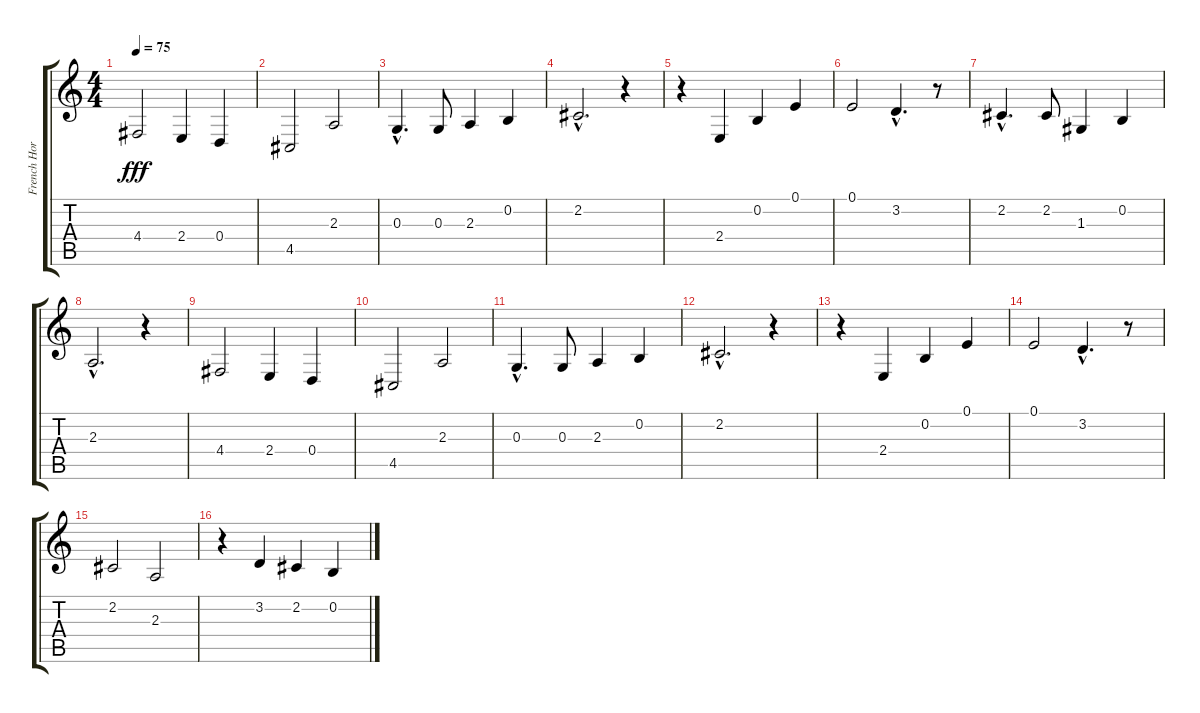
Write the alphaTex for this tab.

\track ("French Horn         " "French Hor") {instrument frenchhorn}
\staff {score tabs}
\tuning (E4 B3 G3 D3 A2 E2) {hide}
\ts (4 4)
\tempo 75
\clef g2
\ks c
4.4.2{dy fff} 2.4.4 0.4.4 |
4.5.2 2.3.2 |
0.3{hac}.4{d} 0.3.8 2.3.4 0.2.4 |
2.2{hac}.2{d} r.4 |
r.4 2.4.4 0.2.4 0.1.4 |
0.1.2 3.2{hac}.4{d} r.8 |
2.2{hac}.4{d} 2.2.8 1.3.4 0.2.4 |
2.3{hac}.2{d} r.4 |
4.4.2 2.4.4 0.4.4 |
4.5.2 2.3.2 |
0.3{hac}.4{d} 0.3.8 2.3.4 0.2.4 |
2.2{hac}.2{d} r.4 |
r.4 2.4.4 0.2.4 0.1.4 |
0.1.2 3.2{hac}.4{d} r.8 |
2.2.2 2.3.2 |
r.4 3.2.4 2.2.4 0.2.4
